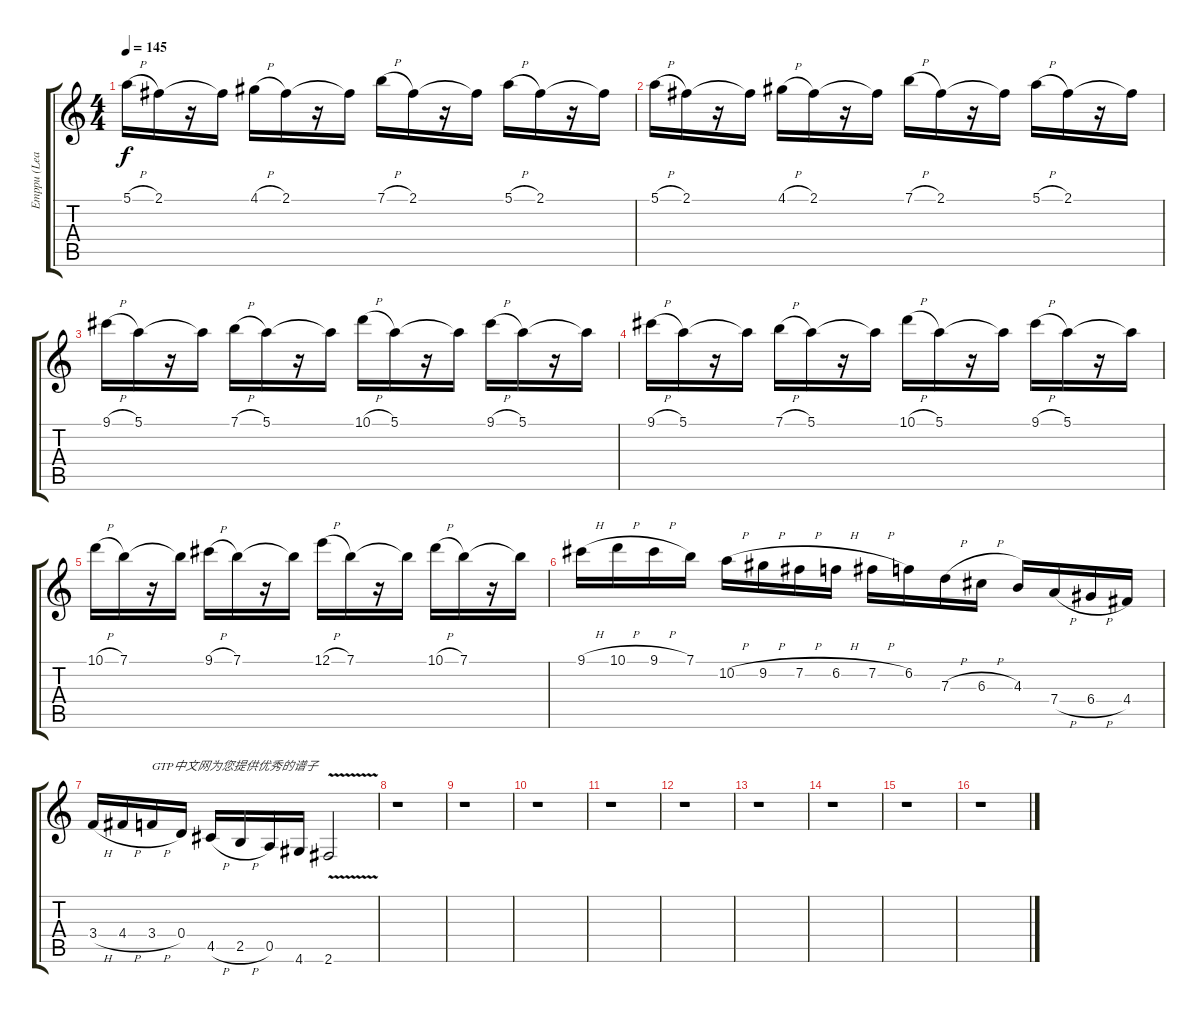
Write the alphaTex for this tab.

\track ("Emppu (Lead Guitar)" "Emppu (Lea") {instrument distortionguitar}
\staff {score tabs}
\tuning (E4 B3 G3 D3 A2 E2) {hide}
\ts (4 4)
\tempo 145
\clef g2
\ks c
5.1{h}.16{dy f} 2.1.16 r.16 2.1{t}.16 4.1{h}.16 2.1.16 r.16 2.1{t}.16 7.1{h}.16 2.1.16 r.16 2.1{t}.16 5.1{h}.16 2.1.16 r.16 2.1{t}.16 |
5.1{h}.16 2.1.16 r.16 2.1{t}.16 4.1{h}.16 2.1.16 r.16 2.1{t}.16 7.1{h}.16 2.1.16 r.16 2.1{t}.16 5.1{h}.16 2.1.16 r.16 2.1{t}.16 |
9.1{h}.16 5.1.16 r.16 5.1{t}.16 7.1{h}.16 5.1.16 r.16 5.1{t}.16 10.1{h}.16 5.1.16 r.16 5.1{t}.16 9.1{h}.16 5.1.16 r.16 5.1{t}.16 |
9.1{h}.16 5.1.16 r.16 5.1{t}.16 7.1{h}.16 5.1.16 r.16 5.1{t}.16 10.1{h}.16 5.1.16 r.16 5.1{t}.16 9.1{h}.16 5.1.16 r.16 5.1{t}.16 |
10.1{h}.16 7.1.16 r.16 7.1{t}.16 9.1{h}.16 7.1.16 r.16 7.1{t}.16 12.1{h}.16 7.1.16 r.16 7.1{t}.16 10.1{h}.16 7.1.16 r.16 7.1{t}.16 |
9.1{h}.16 10.1{h}.16 9.1{h}.16 7.1.16 10.2{h}.16 9.2{h}.16 7.2{h}.16 6.2{h}.16 7.2{h}.16 6.2.16 7.3{h}.16 6.3{h}.16 4.3.16 7.4{h}.16 6.4{h}.16 4.4.16 |
3.4{h}.16 4.4{h}.16 3.4{h}.16{txt "GTP中文网为您提供优秀的谱子"} 0.4.16 4.5{h}.16 2.5{h}.16 0.5.16 4.6.16 2.6{v}.2 |
r.1 |
r.1 |
r.1 |
r.1 |
r.1 |
r.1 |
r.1 |
r.1 |
r.1
